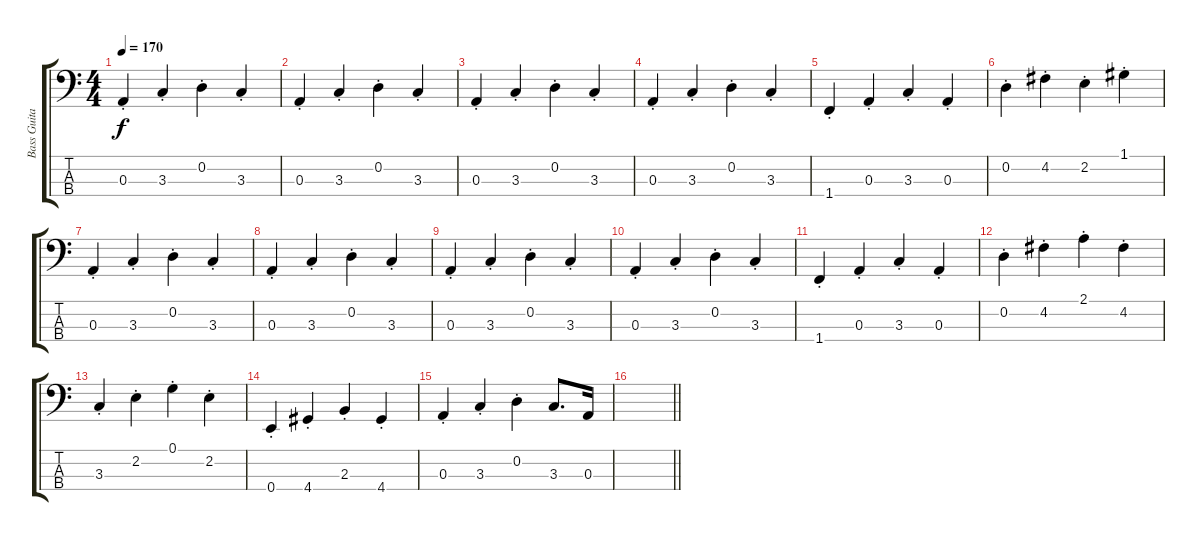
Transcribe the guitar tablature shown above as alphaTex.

\track ("Bass Guitar" "Bass Guita") {instrument electricbassfinger}
\staff {score tabs}
\tuning (G2 D2 A1 E1) {hide}
\ts (4 4)
\tempo 170
\clef f4
\ks aminor
0.3{st}.4{dy f} 3.3{st}.4 0.2{st}.4 3.3{st}.4 |
0.3{st}.4 3.3{st}.4 0.2{st}.4 3.3{st}.4 |
0.3{st}.4 3.3{st}.4 0.2{st}.4 3.3{st}.4 |
0.3{st}.4 3.3{st}.4 0.2{st}.4 3.3{st}.4 |
1.4{st}.4 0.3{st}.4 3.3{st}.4 0.3{st}.4 |
0.2{st}.4 4.2{st}.4 2.2{st}.4 1.1{st}.4 |
0.3{st}.4 3.3{st}.4 0.2{st}.4 3.3{st}.4 |
0.3{st}.4 3.3{st}.4 0.2{st}.4 3.3{st}.4 |
0.3{st}.4 3.3{st}.4 0.2{st}.4 3.3{st}.4 |
0.3{st}.4 3.3{st}.4 0.2{st}.4 3.3{st}.4 |
1.4{st}.4 0.3{st}.4 3.3{st}.4 0.3{st}.4 |
0.2{st}.4 4.2{st}.4 2.1{st}.4 4.2{st}.4 |
3.3{st}.4 2.2{st}.4 0.1{st}.4 2.2{st}.4 |
0.4{st}.4 4.4{st}.4 2.3{st}.4 4.4{st}.4 |
0.3{st}.4 3.3{st}.4 0.2{st}.4 3.3.8{d} 0.3.16 |
\barLineRight lightlight
